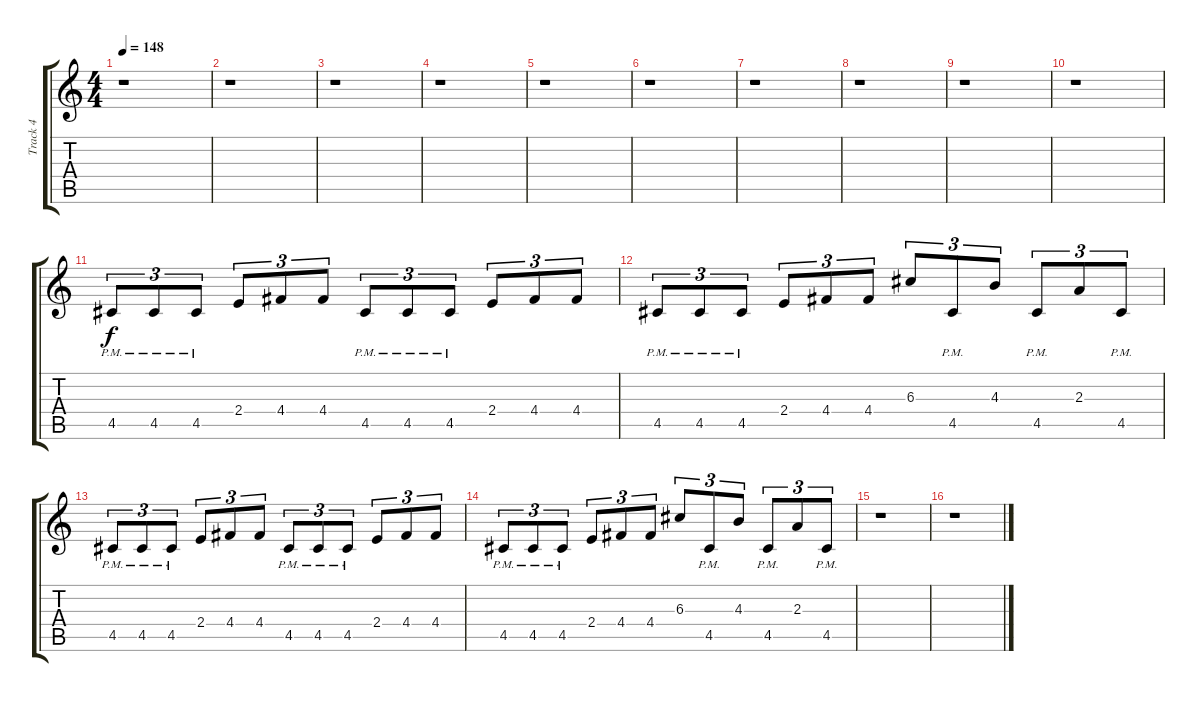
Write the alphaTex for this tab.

\track ("Track 4" "Track 4") {instrument overdrivenguitar}
\staff {score tabs}
\tuning (E4 B3 G3 D3 A2 E2) {hide}
\ts (4 4)
\tempo 148
\clef g2
\ks c
r.1{dy f} |
r.1 |
r.1 |
r.1 |
r.1 |
r.1 |
r.1 |
r.1 |
r.1 |
r.1 |
4.5{pm}.8{tu (3 2)} 4.5{pm}.8{tu (3 2)} 4.5{pm}.8{tu (3 2)} 2.4.8{tu (3 2)} 4.4.8{tu (3 2)} 4.4.8{tu (3 2)} 4.5{pm}.8{tu (3 2)} 4.5{pm}.8{tu (3 2)} 4.5{pm}.8{tu (3 2)} 2.4.8{tu (3 2)} 4.4.8{tu (3 2)} 4.4.8{tu (3 2)} |
4.5{pm}.8{tu (3 2)} 4.5{pm}.8{tu (3 2)} 4.5{pm}.8{tu (3 2)} 2.4.8{tu (3 2)} 4.4.8{tu (3 2)} 4.4.8{tu (3 2)} 6.3.8{tu (3 2)} 4.5{pm}.8{tu (3 2)} 4.3.8{tu (3 2)} 4.5{pm}.8{tu (3 2)} 2.3.8{tu (3 2)} 4.5{pm}.8{tu (3 2)} |
4.5{pm}.8{tu (3 2)} 4.5{pm}.8{tu (3 2)} 4.5{pm}.8{tu (3 2)} 2.4.8{tu (3 2)} 4.4.8{tu (3 2)} 4.4.8{tu (3 2)} 4.5{pm}.8{tu (3 2)} 4.5{pm}.8{tu (3 2)} 4.5{pm}.8{tu (3 2)} 2.4.8{tu (3 2)} 4.4.8{tu (3 2)} 4.4.8{tu (3 2)} |
4.5{pm}.8{tu (3 2)} 4.5{pm}.8{tu (3 2)} 4.5{pm}.8{tu (3 2)} 2.4.8{tu (3 2)} 4.4.8{tu (3 2)} 4.4.8{tu (3 2)} 6.3.8{tu (3 2)} 4.5{pm}.8{tu (3 2)} 4.3.8{tu (3 2)} 4.5{pm}.8{tu (3 2)} 2.3.8{tu (3 2)} 4.5{pm}.8{tu (3 2)} |
r.1 |
r.1
